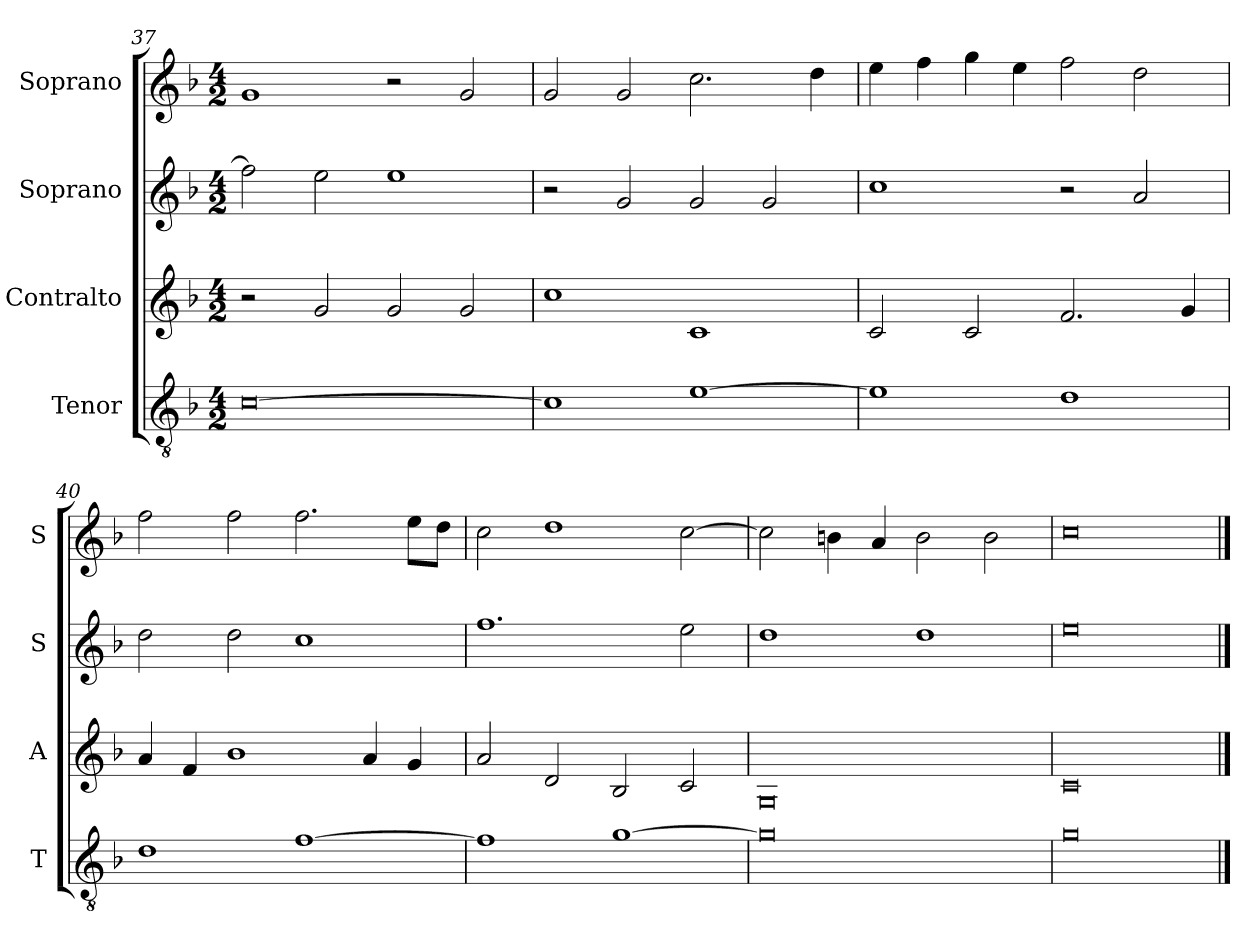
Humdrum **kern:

**kern	**kern	**kern	**kern
*part4	*part3	*part2	*part1
*staff4	*staff3	*staff2	*staff1
*I"Tenor	*I"Contralto	*I"Soprano	*I"Soprano
*I'T	*I'A	*I'S	*I'S
*clefGv2	*clefG2	*clefG2	*clefG2
*k[b-]	*k[b-]	*k[b-]	*k[b-]
*F:ion	*F:ion	*F:ion	*F:ion
*M4/2	*M4/2	*M4/2	*M4/2
=37	=37	=37	=37
[0c	2r	2ff]	1g
.	2g	2ee	.
.	2g	1ee	2r
.	2g	.	2g
=38	=38	=38	=38
1c]	1cc	2r	2g
.	.	2g	2g
[1e	1c	2g	2.cc
.	.	2g	.
.	.	.	4dd
=39	=39	=39	=39
1e]	2c	1cc	4ee
.	.	.	4ff
.	2c	.	4gg
.	.	.	4ee
1d	2.f	2r	2ff
.	.	2a	2dd
.	4g	.	.
=40	=40	=40	=40
1d	4a	2dd	2ff
.	4f	.	.
.	1b-	2dd	2ff
[1f	.	1cc	2.ff
.	4a	.	.
.	4g	.	8ee\L
.	.	.	8dd\J
=41	=41	=41	=41
1f]	2a	1.ff	2cc
.	2d	.	1dd
[1g	2B-	.	.
.	2c	2ee	[2cc
=42	=42	=42	=42
0g]	0G	1dd	2cc]
.	.	.	4bn
.	.	.	4a
.	.	1dd	2b
.	.	.	2b
=43	=43	=43	=43
0g	0c	0ee	0cc
==	==	==	==
*-	*-	*-	*-
